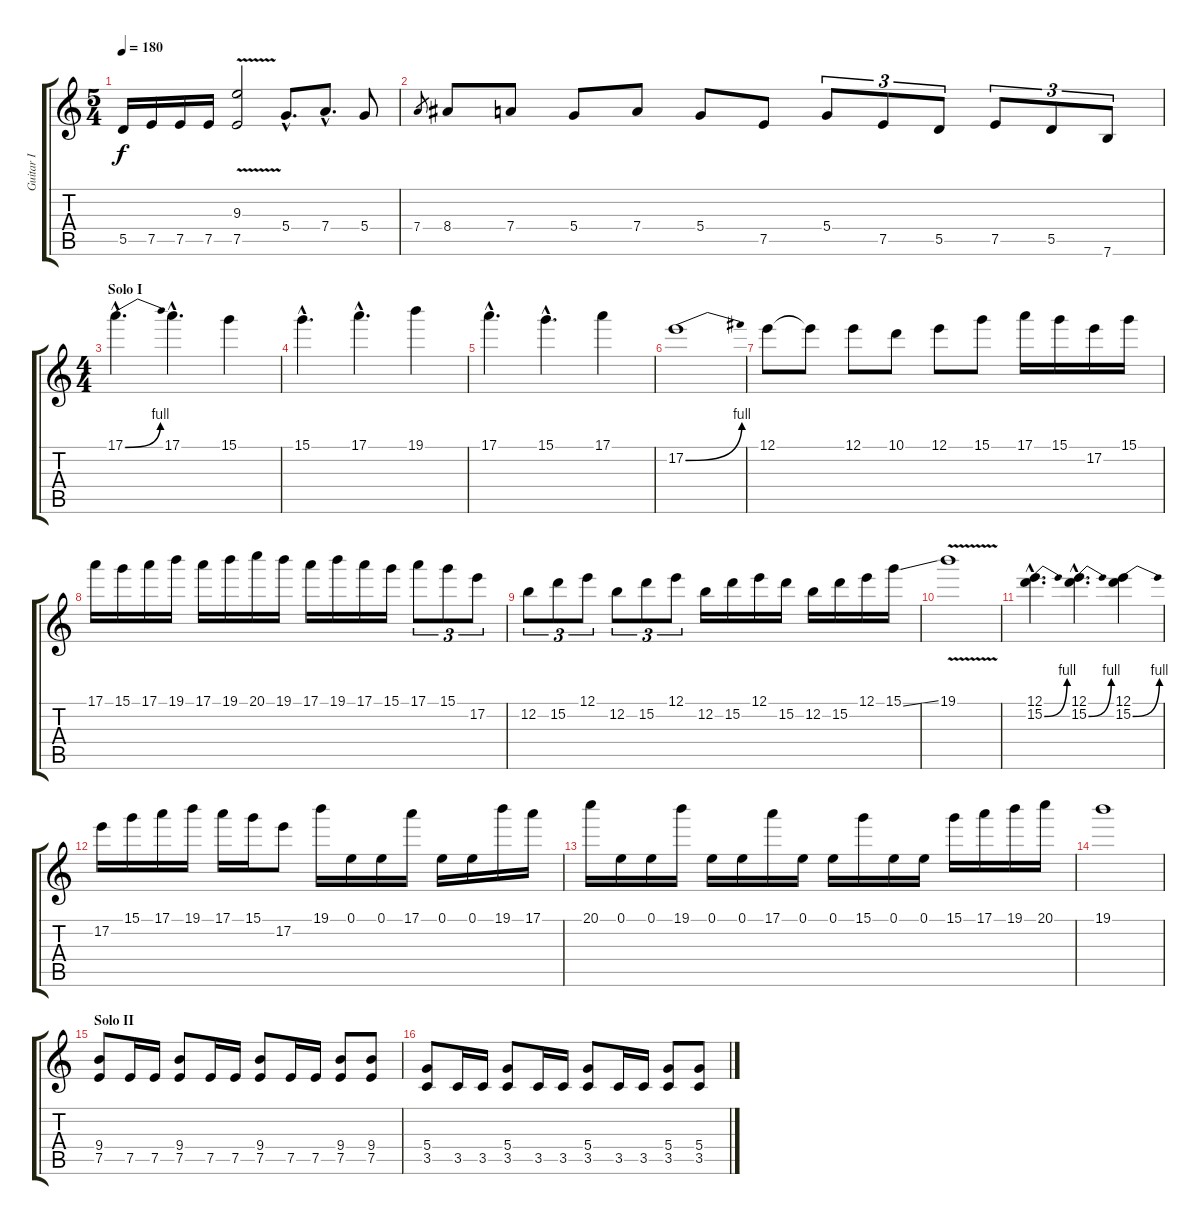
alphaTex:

\track ("Guitar I" "Guitar I") {instrument distortionguitar}
\staff {score tabs}
\tuning (E4 B3 G3 D3 A2 E2) {hide}
\ts (5 4)
\tempo 180
\clef g2
\ks c
5.5.16{dy f} 7.5.16 7.5.16 7.5.16 (9.3 7.5{v}).2 5.4{hac}.8{d} 7.4{hac}.8{d} 5.4.8 |
7.4.8{gr} 8.4.8 7.4.8 5.4.8 7.4.8 5.4.8 7.5.8 5.4.8{tu (3 2)} 7.5.8{tu (3 2)} 5.5.8{tu (3 2)} 7.5.8{tu (3 2)} 5.5.8{tu (3 2)} 7.6.8{tu (3 2)} |
\ts (4 4)
\section ("" "Solo I")
17.1{be (bend 0 0 60 4) hac}.4{d volume 16} 17.1{hac}.4{d} 15.1.4 |
15.1{hac}.4{d} 17.1{hac}.4{d} 19.1.4 |
17.1{hac}.4{d} 15.1{hac}.4{d} 17.1.4 |
17.2{be (bend 0 0 60 4)}.1 |
12.1.8 12.1{t}.8 12.1.8 10.1.8 12.1.8 15.1.8 17.1.16 15.1.16 17.2.16 15.1.16 |
17.1.16 15.1.16 17.1.16 19.1.16 17.1.16 19.1.16 20.1.16 19.1.16 17.1.16 19.1.16 17.1.16 15.1.16 17.1.8{tu (3 2)} 15.1.8{tu (3 2)} 17.2.8{tu (3 2)} |
12.2.8{tu (3 2)} 15.2.8{tu (3 2)} 12.1.8{tu (3 2)} 12.2.8{tu (3 2)} 15.2.8{tu (3 2)} 12.1.8{tu (3 2)} 12.2.16 15.2.16 12.1.16 15.2.16 12.2.16 15.2.16 12.1.16 15.1{ss}.16 |
19.1{v}.1 |
(12.1{hac} 15.2{be (bend 0 0 60 4) hac}).4{d} (12.1{hac} 15.2{be (bend 0 0 60 4) hac}).4{d} (12.1 15.2{be (bend 0 0 60 4)}).4 |
17.2.16 15.1.16 17.1.16 19.1.16 17.1.16 15.1.16 17.2.8 19.1.16 0.1.16 0.1.16 17.1.16 0.1.16 0.1.16 19.1.16 17.1.16 |
20.1.16 0.1.16 0.1.16 19.1.16 0.1.16 0.1.16 17.1.16 0.1.16 0.1.16 15.1.16 0.1.16 0.1.16 15.1.16 17.1.16 19.1.16 20.1.16 |
19.1.1 |
\section ("" "Solo II")
(9.4 7.5).8{volume 13} 7.5.16 7.5.16 (9.4 7.5).8 7.5.16 7.5.16 (9.4 7.5).8 7.5.16 7.5.16 (9.4 7.5).8 (9.4 7.5).8 |
(5.4 3.5).8 3.5.16 3.5.16 (5.4 3.5).8 3.5.16 3.5.16 (5.4 3.5).8 3.5.16 3.5.16 (5.4 3.5).8 (5.4 3.5).8
